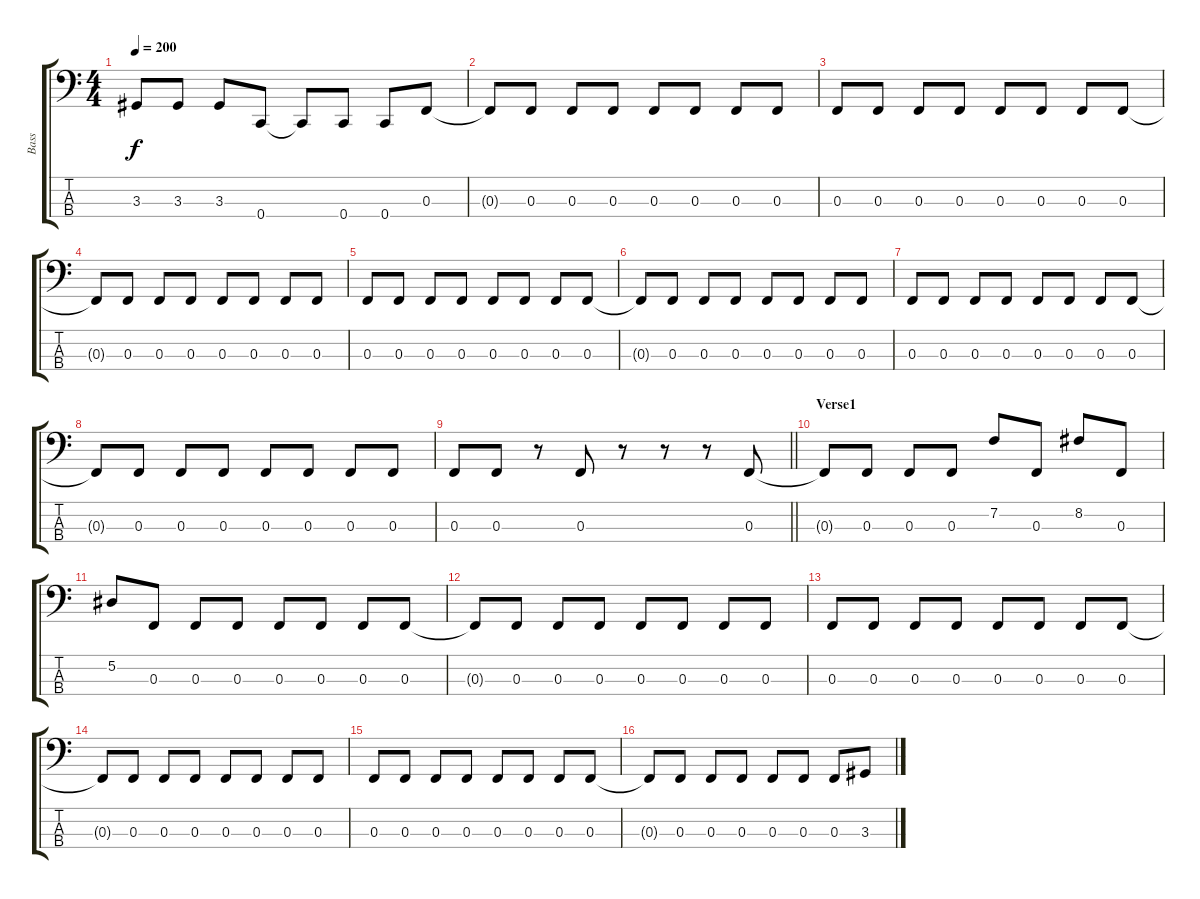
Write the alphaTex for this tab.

\track ("Bass" "Bass") {instrument electricbassfinger}
\staff {score tabs}
\tuning (Eb2 Bb1 F1 C1) {hide}
\ts (4 4)
\tempo 200
\clef f4
\ks c
3.3{t}.8{dy f} 3.3.8 3.3.8 0.4.8 0.4{t}.8 0.4.8 0.4.8 0.3.8 |
0.3{t}.8 0.3.8 0.3.8 0.3.8 0.3.8 0.3.8 0.3.8 0.3.8 |
0.3.8 0.3.8 0.3.8 0.3.8 0.3.8 0.3.8 0.3.8 0.3.8 |
0.3{t}.8 0.3.8 0.3.8 0.3.8 0.3.8 0.3.8 0.3.8 0.3.8 |
0.3.8 0.3.8 0.3.8 0.3.8 0.3.8 0.3.8 0.3.8 0.3.8 |
0.3{t}.8 0.3.8 0.3.8 0.3.8 0.3.8 0.3.8 0.3.8 0.3.8 |
0.3.8 0.3.8 0.3.8 0.3.8 0.3.8 0.3.8 0.3.8 0.3.8 |
0.3{t}.8 0.3.8 0.3.8 0.3.8 0.3.8 0.3.8 0.3.8 0.3.8 |
\barLineRight lightlight
0.3.8 0.3.8 r.8 0.3.8 r.8 r.8 r.8 0.3.8 |
\section ("" "Verse1")
0.3{t}.8 0.3.8 0.3.8 0.3.8 7.2.8 0.3.8 8.2.8 0.3.8 |
5.2.8 0.3.8 0.3.8 0.3.8 0.3.8 0.3.8 0.3.8 0.3.8 |
0.3{t}.8 0.3.8 0.3.8 0.3.8 0.3.8 0.3.8 0.3.8 0.3.8 |
0.3.8 0.3.8 0.3.8 0.3.8 0.3.8 0.3.8 0.3.8 0.3.8 |
0.3{t}.8 0.3.8 0.3.8 0.3.8 0.3.8 0.3.8 0.3.8 0.3.8 |
0.3.8 0.3.8 0.3.8 0.3.8 0.3.8 0.3.8 0.3.8 0.3.8 |
0.3{t}.8 0.3.8 0.3.8 0.3.8 0.3.8 0.3.8 0.3.8 3.3.8
